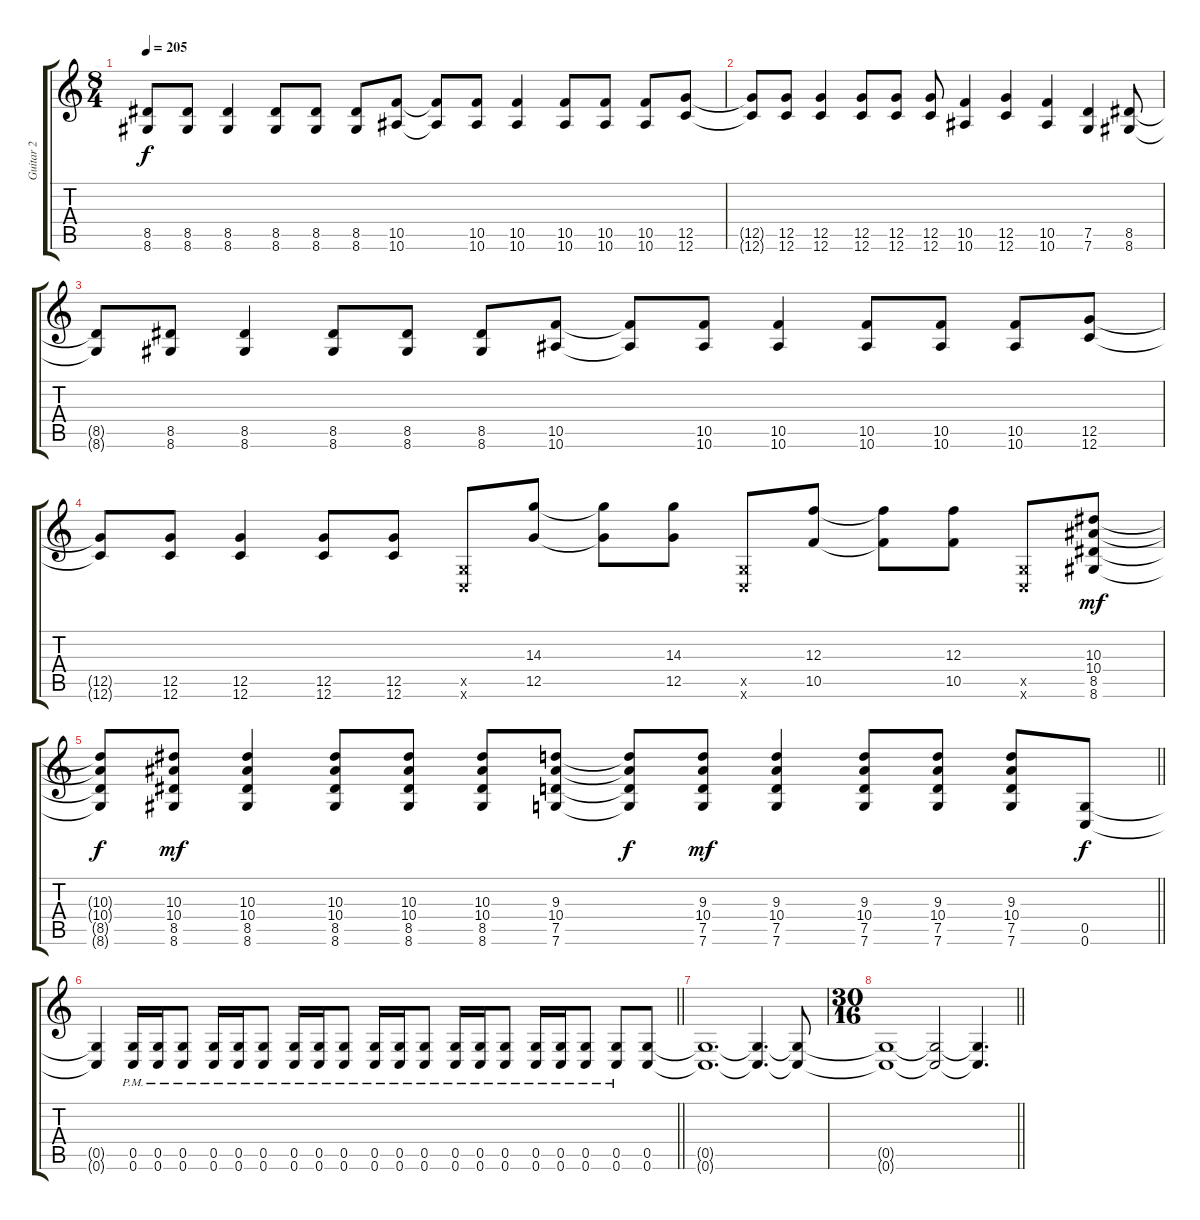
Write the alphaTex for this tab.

\track ("Guitar 2" "Guitar 2") {instrument overdrivenguitar}
\staff {score tabs}
\tuning (D4 A3 F3 C3 G2 C2) {hide}
\ts (8 4)
\tempo 205
\clef g2
\ks c
(8.5{t} 8.6{t}).8{dy f} (8.5 8.6).8 (8.5 8.6).4 (8.5 8.6).8 (8.5 8.6).8 (8.5 8.6).8 (10.5 10.6).8 (10.5{t} 10.6{t}).8 (10.5 10.6).8 (10.5 10.6).4 (10.5 10.6).8 (10.5 10.6).8 (10.5 10.6).8 (12.5 12.6).8 |
(12.5{t} 12.6{t}).8 (12.5 12.6).8 (12.5 12.6).4 (12.5 12.6).8 (12.5 12.6).8 (12.5 12.6).8 (10.5 10.6).4 (12.5 12.6).4 (10.5 10.6).4 (7.5 7.6).4 (8.5 8.6).8 |
(8.5{t} 8.6{t}).8 (8.5 8.6).8 (8.5 8.6).4 (8.5 8.6).8 (8.5 8.6).8 (8.5 8.6).8 (10.5 10.6).8 (10.5{t} 10.6{t}).8 (10.5 10.6).8 (10.5 10.6).4 (10.5 10.6).8 (10.5 10.6).8 (10.5 10.6).8 (12.5 12.6).8 |
(12.5{t} 12.6{t}).8 (12.5 12.6).8 (12.5 12.6).4 (12.5 12.6).8 (12.5 12.6).8 (0.5{x} 0.6{x}).8 (14.3 12.5).8 (14.3{t} 12.5{t}).8 (14.3 12.5).8 (0.5{x} 0.6{x}).8 (12.3 10.5).8 (12.3{t} 10.5{t}).8 (12.3 10.5).8 (0.5{x} 0.6{x}).8 (10.3 10.4 8.5 8.6).8{dy mf} |
\barLineRight lightlight
(10.3{t} 10.4{t} 8.5{t} 8.6{t}).8{dy f} (10.3 10.4 8.5 8.6).8{dy mf} (10.3 10.4 8.5 8.6).4 (10.3 10.4 8.5 8.6).8 (10.3 10.4 8.5 8.6).8 (10.3 10.4 8.5 8.6).8 (9.3 10.4 7.5 7.6).8 (9.3{t} 10.4{t} 7.5{t} 7.6{t}).8{dy f} (9.3 10.4 7.5 7.6).8{dy mf} (9.3 10.4 7.5 7.6).4 (9.3 10.4 7.5 7.6).8 (9.3 10.4 7.5 7.6).8 (9.3 10.4 7.5 7.6).8 (0.5 0.6).8{dy f} |
\barLineRight lightlight
(0.5{t} 0.6{t}).4 (0.5{pm} 0.6).16 (0.5{pm} 0.6).16 (0.5{pm} 0.6).8 (0.5{pm} 0.6).16 (0.5{pm} 0.6).16 (0.5{pm} 0.6).8 (0.5{pm} 0.6).16 (0.5{pm} 0.6).16 (0.5{pm} 0.6).8 (0.5{pm} 0.6).16 (0.5{pm} 0.6).16 (0.5{pm} 0.6).8 (0.5{pm} 0.6).16 (0.5{pm} 0.6).16 (0.5{pm} 0.6).8 (0.5{pm} 0.6).16 (0.5{pm} 0.6).16 (0.5{pm} 0.6).8 (0.5{pm} 0.6).8 (0.5 0.6).8 |
(0.5{t} 0.6{t}).1{d} (0.5{t} 0.6{t}).4{d} (0.5{t} 0.6{t}).8 |
\ts (30 16)
\barLineRight lightlight
(0.5{t} 0.6{t}).1 (0.5{t} 0.6{t}).2 (0.5{t} 0.6{t}).4{d}
